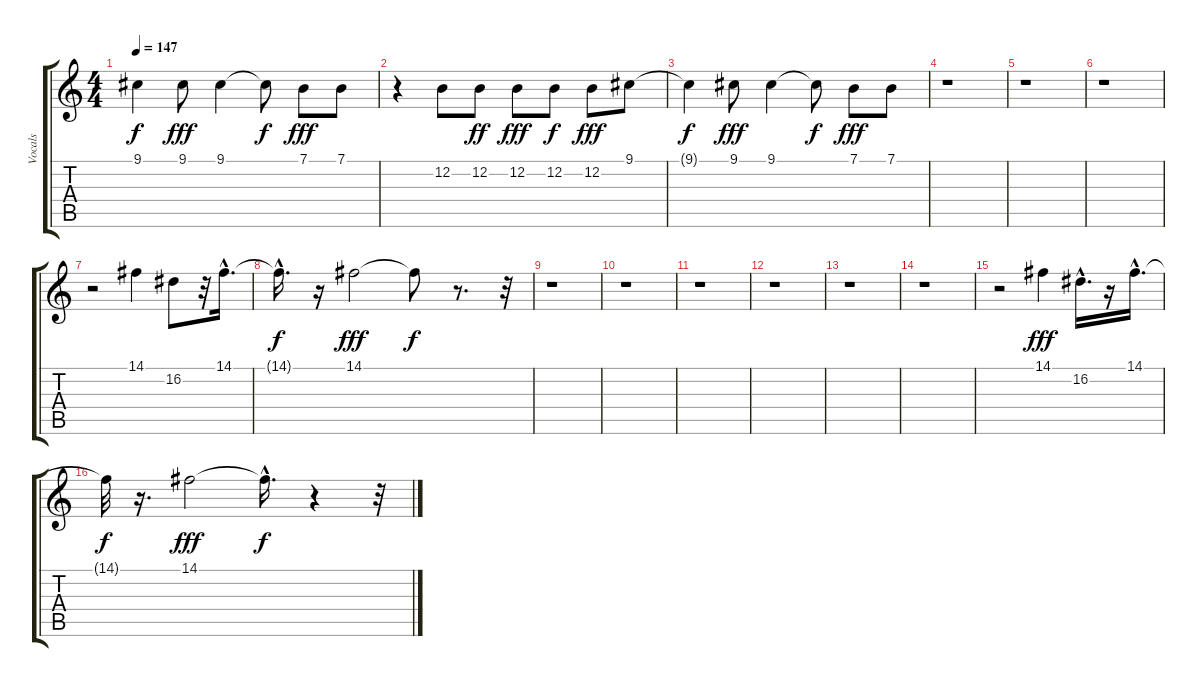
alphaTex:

\track ("Vocals" "Vocals") {instrument tangoaccordion}
\staff {score tabs}
\tuning (E4 B3 G3 D3 A2 E2) {hide}
\ts (4 4)
\tempo 147
\clef g2
\ks c
9.1{t}.4{dy f} 9.1.8{dy fff} 9.1.4 9.1{t}.8{dy f} 7.1.8{dy fff} 7.1.8 |
r.4 12.2.8 12.2.8{dy ff} 12.2.8{dy fff} 12.2.8{dy f} 12.2.8{dy fff} 9.1.8 |
9.1{t}.4{dy f} 9.1.8{dy fff} 9.1.4 9.1{t}.8{dy f} 7.1.8{dy fff} 7.1.8 |
r.1 |
r.1 |
r.1 |
r.2 14.1.4 16.2.8 r.32 14.1{hac}.16{d} |
14.1{hac t}.16{d dy f} r.16 14.1.2{dy fff} 14.1{t}.8{dy f} r.8{d} r.32 |
r.1 |
r.1 |
r.1 |
r.1 |
r.1 |
r.1 |
r.2 14.1.4{dy fff} 16.2{hac}.16{d} r.16 14.1{hac}.16{d} |
14.1{t}.32{dy f} r.16{d} 14.1.2{dy fff} 14.1{hac t}.16{d dy f} r.4 r.32
